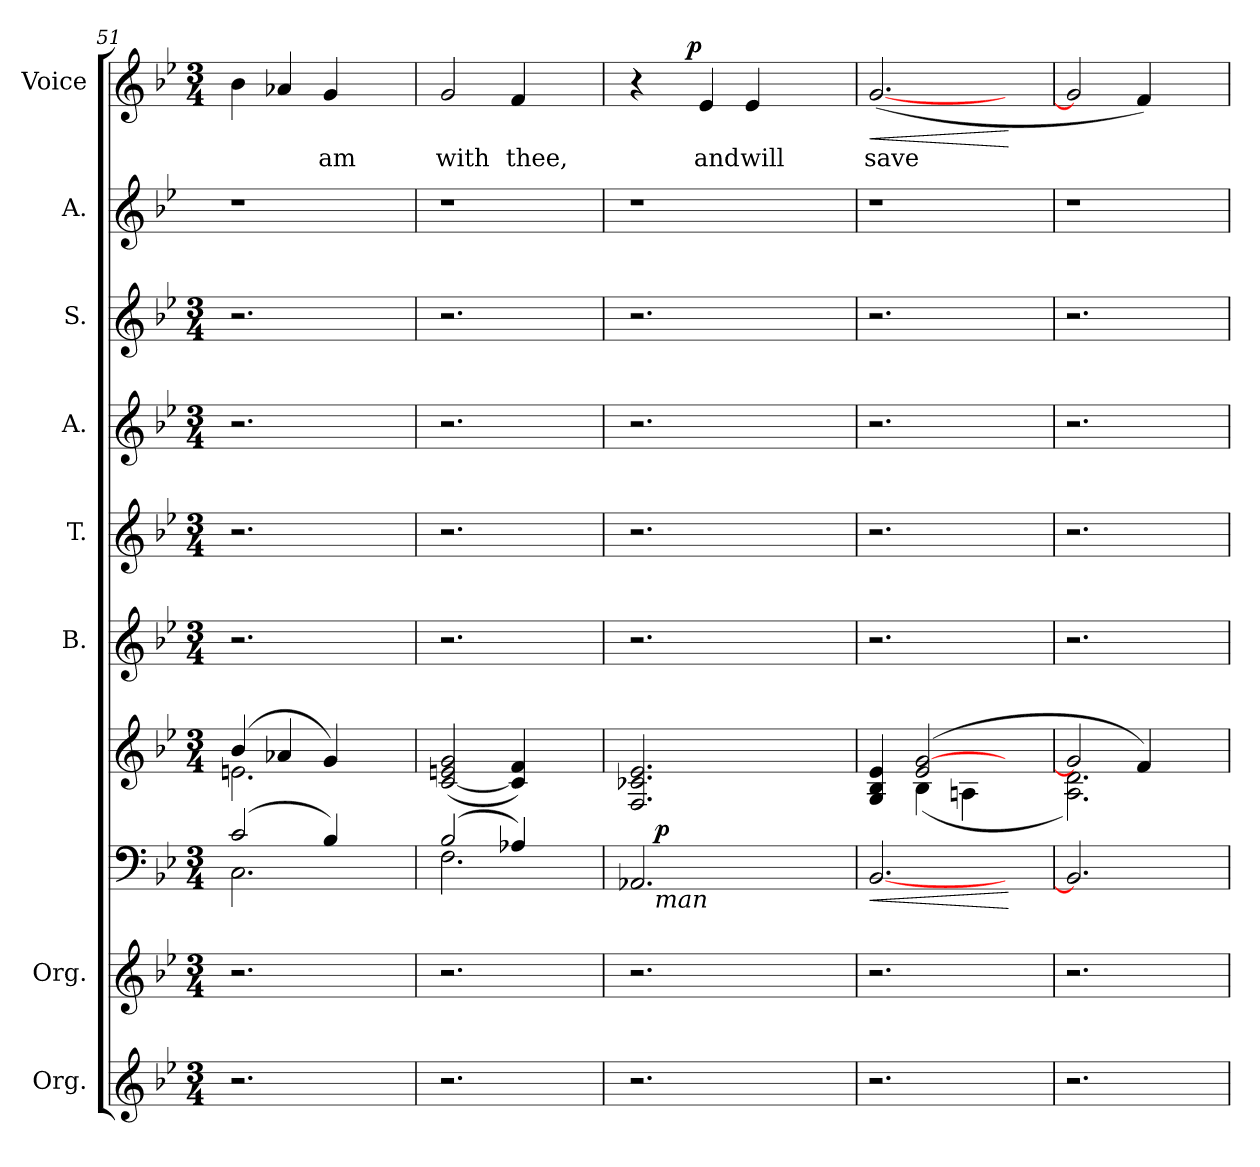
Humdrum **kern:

**kern	**kern	**kern	**dynam	**kern	**kern	**kern	**kern	**kern	**kern	**kern	**text	**dynam
*part10	*part9	*part8	*part8	*part7	*part6	*part5	*part4	*part3	*part2	*part1	*part1	*part1
*staff10	*staff9	*staff8	*staff8	*staff7	*staff6	*staff5	*staff4	*staff3	*staff2	*staff1	*staff1	*staff1
*I"Org.	*I"Org.	*	*	*	*I"B.	*I"T.	*I"A.	*I"S.	*I"A.	*I"Voice	*	*
*	*	*	*	*	*I'B.	*I'T.	*I'A.	*I'S.	*	*	*	*
*clefG2	*clefG2	*clefF4	*	*clefG2	*clefG2	*clefG2	*clefG2	*clefG2	*clefG2	*clefG2	*	*
*k[b-e-]	*k[b-e-]	*k[b-e-]	*	*k[b-e-]	*k[b-e-]	*k[b-e-]	*k[b-e-]	*k[b-e-]	*k[b-e-]	*k[b-e-]	*	*
*B-:	*B-:	*B-:	*	*B-:	*B-:	*B-:	*B-:	*B-:	*B-:	*B-:	*	*
*M3/4	*M3/4	*M3/4	*	*M3/4	*M3/4	*M3/4	*M3/4	*M3/4	*	*M3/4	*	*
=51	=51	=51	=51	=51	=51	=51	=51	=51	=51	=51	=51	=51
*	*	*^	*	*^	*	*	*	*	*	*	*	*
2.r	2.r	(2c/	2.C\	.	(4b-/	2.en\	2.r	2.r	2.r	2.r	1r	4b-\	.	.
.	.	.	.	.	4a-X/	.	.	.	.	.	.	4a-X/	.	.
!	!	!	!	!	!	!	!	!	!	!	!	!	!LO:LY:b	!
.	.	4B-/)	.	.	4g/)	.	.	.	.	.	.	4g/	am	.
4ryy	4ryy	4ryy	4ryy	.	4ryy	4ryy	4ryy	4ryy	4ryy	4ryy	.	4ryy	.	.
=52	=52	=52	=52	=52	=52	=52	=52	=52	=52	=52	=52	=52	=52	=52
!	!	!	!	!	!	!	!	!	!	!	!	!	!LO:LY:b	!
*	*	*	*	*	*v	*v	*	*	*	*	*	*	*	*
2.r	2.r	(2B-/	2.F\	.	([<2c/ 2en/ 2g/	2.r	2.r	2.r	2.r	1r	2g/	with	.
!	!	!	!	!	!	!	!	!	!	!	!	!LO:LY:b	!
.	.	4A-X/)	.	.	4c/] 4f/)	.	.	.	.	.	4f/	thee,	.
4ryy	4ryy	4ryy	4ryy	.	4ryy	4ryy	4ryy	4ryy	4ryy	.	4ryy	.	.
=53	=53	=53	=53	=53	=53	=53	=53	=53	=53	=53	=53	=53	=53
*	*	*	*	*	*	*	*	*	*	*	*^	*	*
2.r	2.r	2.AA-X/	12ryy	.	2.F/ 2.c-X/ 2.e-/	2.r	2.r	2.r	2.r	1r	4r	8..ryy	.	.
!	!	!	!LO:TX:b:i:t=man	!	!	!	!	!	!	!	!	!	!	!
!	!	!	!	!LO:DY:a	!	!	!	!	!	!	!	!	!	!
.	.	.	3%2ryy	p	.	.	.	.	.	.	.	.	.	.
!	!	!	!	!	!	!	!	!	!	!	!	!	!	!LO:DY:a
.	.	.	.	.	.	.	.	.	.	.	.	2ryy	.	p
!	!	!	!	!	!	!	!	!	!	!	!	!	!LO:LY:b	!
.	.	.	.	.	.	.	.	.	.	.	4e-/	.	and	.
!	!	!	!	!	!	!	!	!	!	!	!	!	!LO:LY:b	!
.	.	.	.	.	.	.	.	.	.	.	4e-/	.	will	.
.	.	.	.	.	.	.	.	.	.	.	.	4ryy	.	.
4ryy	4ryy	4ryy	6.ryy	.	4ryy	4ryy	4ryy	4ryy	4ryy	.	4ryy	.	.	.
.	.	.	.	.	.	.	.	.	.	.	.	32ryy	.	.
=54	=54	=54	=54	=54	=54	=54	=54	=54	=54	=54	=54	=54	=54	=54
!	!	!	!	!LO:HP:b	!	!	!	!	!	!	!	!	!LO:LY:b	!LO:HP:b
*	*	*v	*v	*	*^	*	*	*	*	*	*v	*v	*	*
2.r	2.r	[<2.BB-/	<	4G/ 4B-/ 4e-/	4ryy	2.r	2.r	2.r	2.r	1r	(<[<2.g/	save	<
.	.	.	.	(2e-/ [>2g/	(<4B-\	.	.	.	.	.	.	.	.
.	.	.	.	.	4An\	.	.	.	.	.	.	.	.
4ryy	4ryy	4ryy	[	4ryy	4ryy	4ryy	4ryy	4ryy	4ryy	.	4ryy	.	[
=55	=55	=55	=55	=55	=55	=55	=55	=55	=55	=55	=55	=55	=55
2.r	2.r	2.BB-/]	.	2g/]	2.A\ 2.d\)	2.r	2.r	2.r	2.r	1r	2g/]	.	.
.	.	.	.	4f/)	.	.	.	.	.	.	4f/)	.	.
4ryy	4ryy	4ryy	.	4ryy	4ryy	4ryy	4ryy	4ryy	4ryy	.	4ryy	.	.
*	*	*	*	*v	*v	*	*	*	*	*	*	*	*
=	=	=	=	=	=	=	=	=	=	=	=	=
*-	*-	*-	*-	*-	*-	*-	*-	*-	*-	*-	*-	*-
